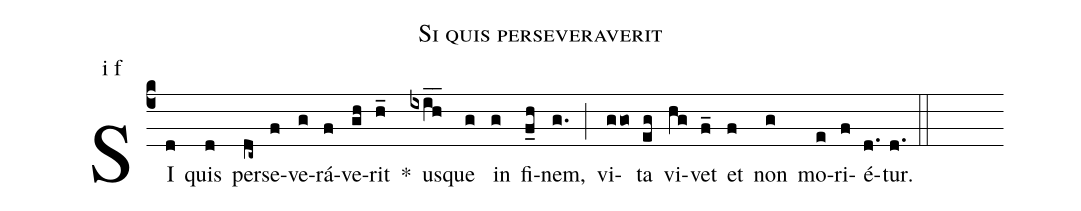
name: Si quis perseveraverit;
annotation: i f;
mode: 1;
%%
(c4)
SI(d) quis(d) per(dc~)se(f)ve(g)rá(f)ve(gh)rit(h_) *()
us(ixih__)que(g) in(g) fi(f_h)nem,(g.) (;)
vi(ggo)ta(eg) vi(hg)vet(f_) et(f) non(g) mo(e)ri(f)é(d.)tur.(d.) (::)
